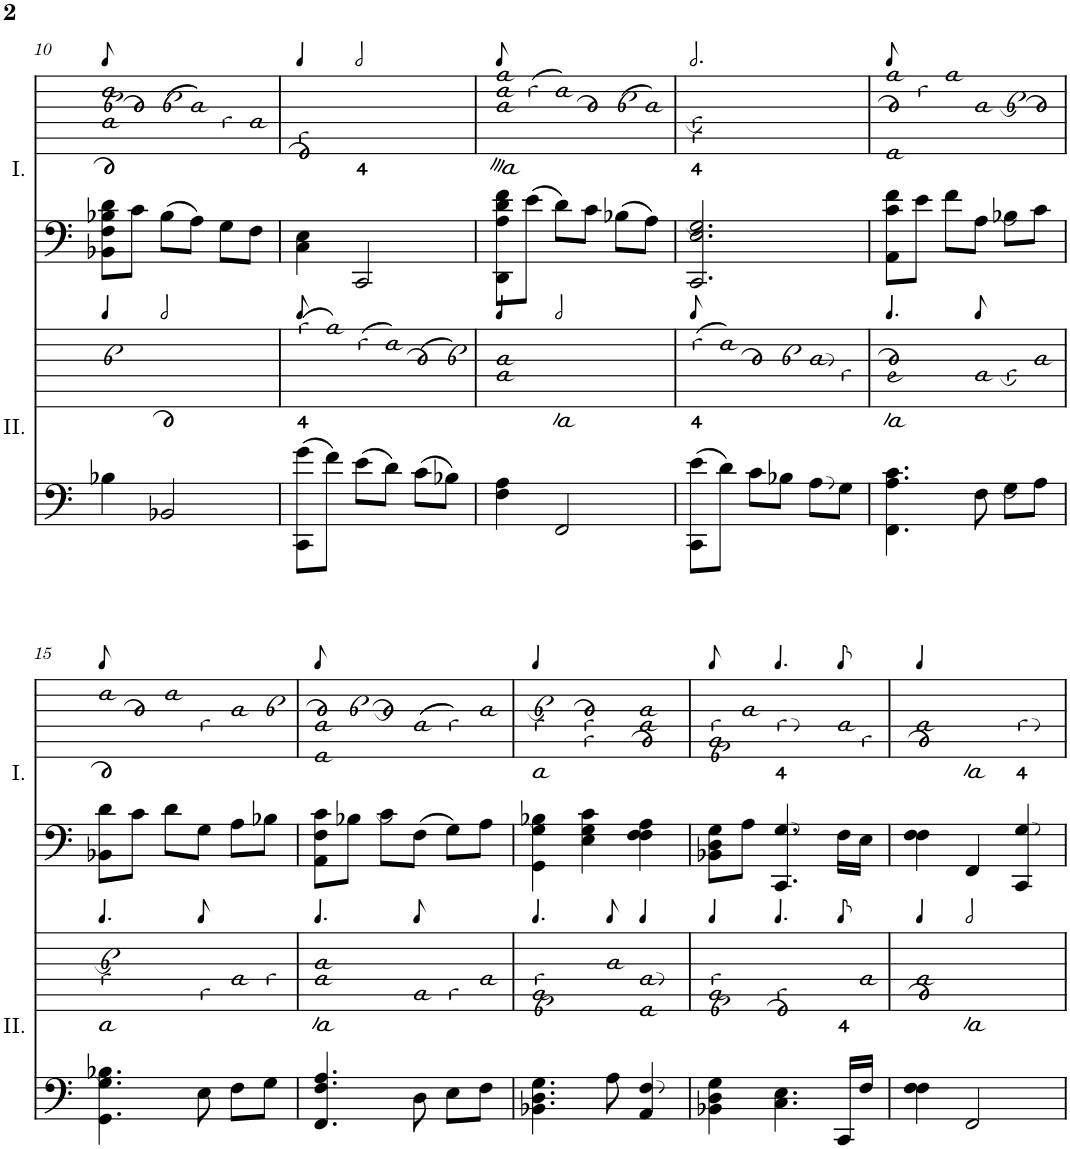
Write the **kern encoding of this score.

**kern	**kern	**kern	**kern
*part2	*part2	*part1	*part1
*staff4	*staff3	*staff2	*staff1
*I"II.	*	*I"I.	*
*I'II.	*	*I'I.	*
!!LO:PB:g=z
*clefF4	*	*clefF4	*
*k[]	*k[]	*k[]	*k[]
*M3/4	*M3/4	*M3/4	*M3/4
=10	=10	=10	=10
4B-X\	4B-	8BB-X\ 8F\ 8B-X\ 8d\L	8BB-X\ 8F\ 8B-X\ 8d\L
.	.	8c\J	8cJ
2BB-X/	2BB-	8B-\L	(8B-L
.	.	8A\J	8AJ)
.	.	8G\L	8GL
.	.	8F\J	8FJ
=11	=11	=11	=11
8CC\ 8g\L	(8CC\ 8g\L	4C\ 4E\	4C 4E
8f\J	8fJ)	.	.
8e\L	(8eL	2CC/	2CC
8d\J	8dJ)	.	.
8c\L	(8cL	.	.
8B-X\J	8B-J)	.	.
=12	=12	=12	=12
4F\ 4A\	4F 4A	8DD\ 8A\ 8d\ 8f\L	8DD\ 8A\ 8d\ 8f\L
.	.	8e\J	(8eJ
2FF/	2FF	8d\L	8dL)
.	.	8c\J	8cJ
.	.	8B-X\L	(8B-XL
.	.	8A\J	8AJ)
=13	=13	=13	=13
8CC\ 8e\L	(8CC\ 8e\L	2.CC/ 2.E/ 2.G/	2.CC 2.E 2.G
8d\J	8dJ)	.	.
8c\L	8cL	.	.
8B-X\J	8B-J	.	.
8A\L	8AL	.	.
8G\J	8GJ	.	.
=14	=14	=14	=14
4.FF\ 4.A\ 4.c\	4.FF 4.A 4.c	8AA\ 8c\ 8f\L	8AA\ 8c\ 8f\L
.	.	8e\J	8eJ
.	.	8f\L	8fL
8F\	8F	8A\J	8AJ
8G\L	8GL	8B-X\L	8B-XL
8A\J	8AJ	8c\J	8cJ
!!LO:LB:g=z
=15	=15	=15	=15
4.GG\ 4.G\ 4.B-X\	4.GG 4.G 4.B-	8BB-X\ 8d\L	8BB-X\ 8d\L
.	.	8c\J	8cJ
.	.	8d\L	8dL
8E\	8E	8G\J	8GJ
8F\L	8FL	8A\L	8AL
8G\J	8GJ	8B-X\J	8B-XJ
=16	=16	=16	=16
4.FF/ 4.F/ 4.A/	4.FF 4.F 4.A	8AA\ 8F\ 8c\L	8AA\ 8F\ 8c\L
.	.	8B-X\J	8B-XJ
.	.	8c\L	8cL
8D\	8D	8F\J	(8FJ
8E\L	8EL	8G\L	8GL)
8F\J	8FJ	8A\J	8AJ
=17	=17	=17	=17
4.BB-X\ 4.D\ 4.G\	4.BB- 4.D 4.G	4GG\ 4G\ 4B-X\	4GG 4G 4B-X
.	.	4E\ 4G\ 4c\	4E 4G 4c
8A\	8A	.	.
4AA/ 4F/	4AA 4F	4F\ 4F\ 4A\	4F 4F 4A
=18	=18	=18	=18
4BB-X\ 4D\ 4G\	4BB- 4D 4G	8BB-X\ 8D\ 8G\L	8BB-X\ 8D\ 8G\L
.	.	8A\J	8AJ
4.C\ 4.E\	4.C 4.E	4.CC/ 4.G/	4.CC 4.G
16CC/LL	16CCLL	16F\LL	16FLL
16F/JJ	16FJJ	16E\JJ	16EJJ
=19	=19	=19	=19
4F\ 4F\	4F 4F	4F\ 4F\	4F 4F
2FF/	2FF	4FF/	4FF
.	.	4CC/ 4G/	4CC 4G
=	=	=	=
*-	*-	*-	*-
